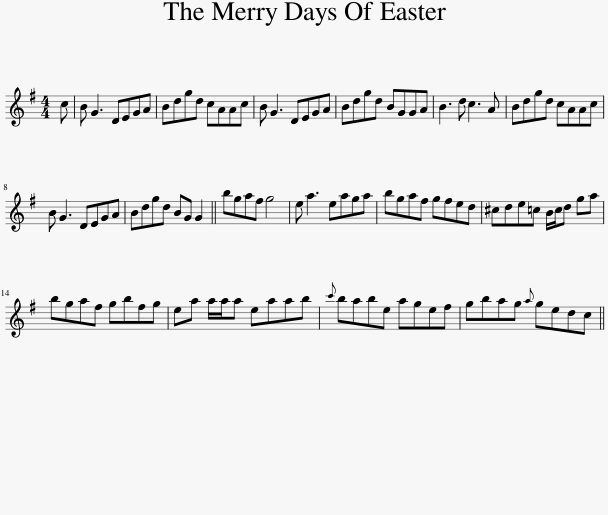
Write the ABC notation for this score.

X:1
L:1/8
M:4/4
I:linebreak $
K:G
V:1 treble
V:1
 c | B G3 DEGA | Bdgd cAAc | B G3 DEGA | Bdgd BGGA | %5
 B3 d c3 A | Bdgd cAAc |$ B G3 DEGA | Bdgd BG G2 || bgaf g4 | %10
 e a3 eaga | bgaf gfed | ^cde=c B/c/d ga |$ bgaf gbfg | ea a/a/a eaab | %15
{c'} babe agef | gbag{a} gedc || %17
